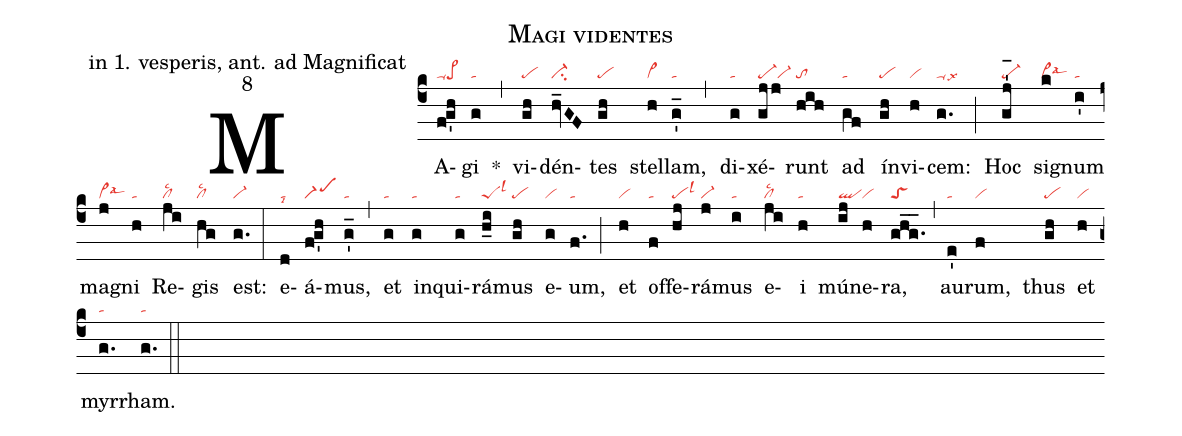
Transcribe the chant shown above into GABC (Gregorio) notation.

name: Magi videntes;
office-part: in 1. vesperis, ant. ad Magnificat;
mode: 8;
nabc-lines: 1;
%%
(c4) MA(f!g'h|ta-pe>)gi(g|ta) *(,)
vi(gh|pe)dén(hv_GF|ci-)tes(gh|pe) stel(h|vi>)lam,(g'_|ta) (,)
di(g|ta)xé(gjj|pe-vi-)runt(hih|to) ad(gf|ta) ín(gh|pe)vi(h|vi)cem:(g.|ta-lsx6) (;)
Hoc(gj'_|pe-) si(k|vi>lsal6)gnum(i'|ta) mag(j|vi>lsal6)ni(h|ta) Re(ji|cllsc2)gis(hg|cllsc2) est:(g.|vi-) (:)
e(d|talsi8)á(f!g'h|scM1)mus,(g'_|ta) (,)
et(g|ta) in(g|ta)qui(g|ta)rá(h_i|peSlsl3)mus(gh|pe) e(g|vi)um,(f.|ta) (;)
et(h|vi) of(f|ta)fe(hj|pelsl3)rá(j|vi-)mus(i|ta) e(ji|cllsc2)i(h|ta) mú(ij|ql)ne(h|vi)ra,(ghg.__|toS) (,)
au(e'|ta)rum,(f|vi) thus(gh|pe) et(h|vi) myr(g.|ta)rham.(g.|ta) (::)
